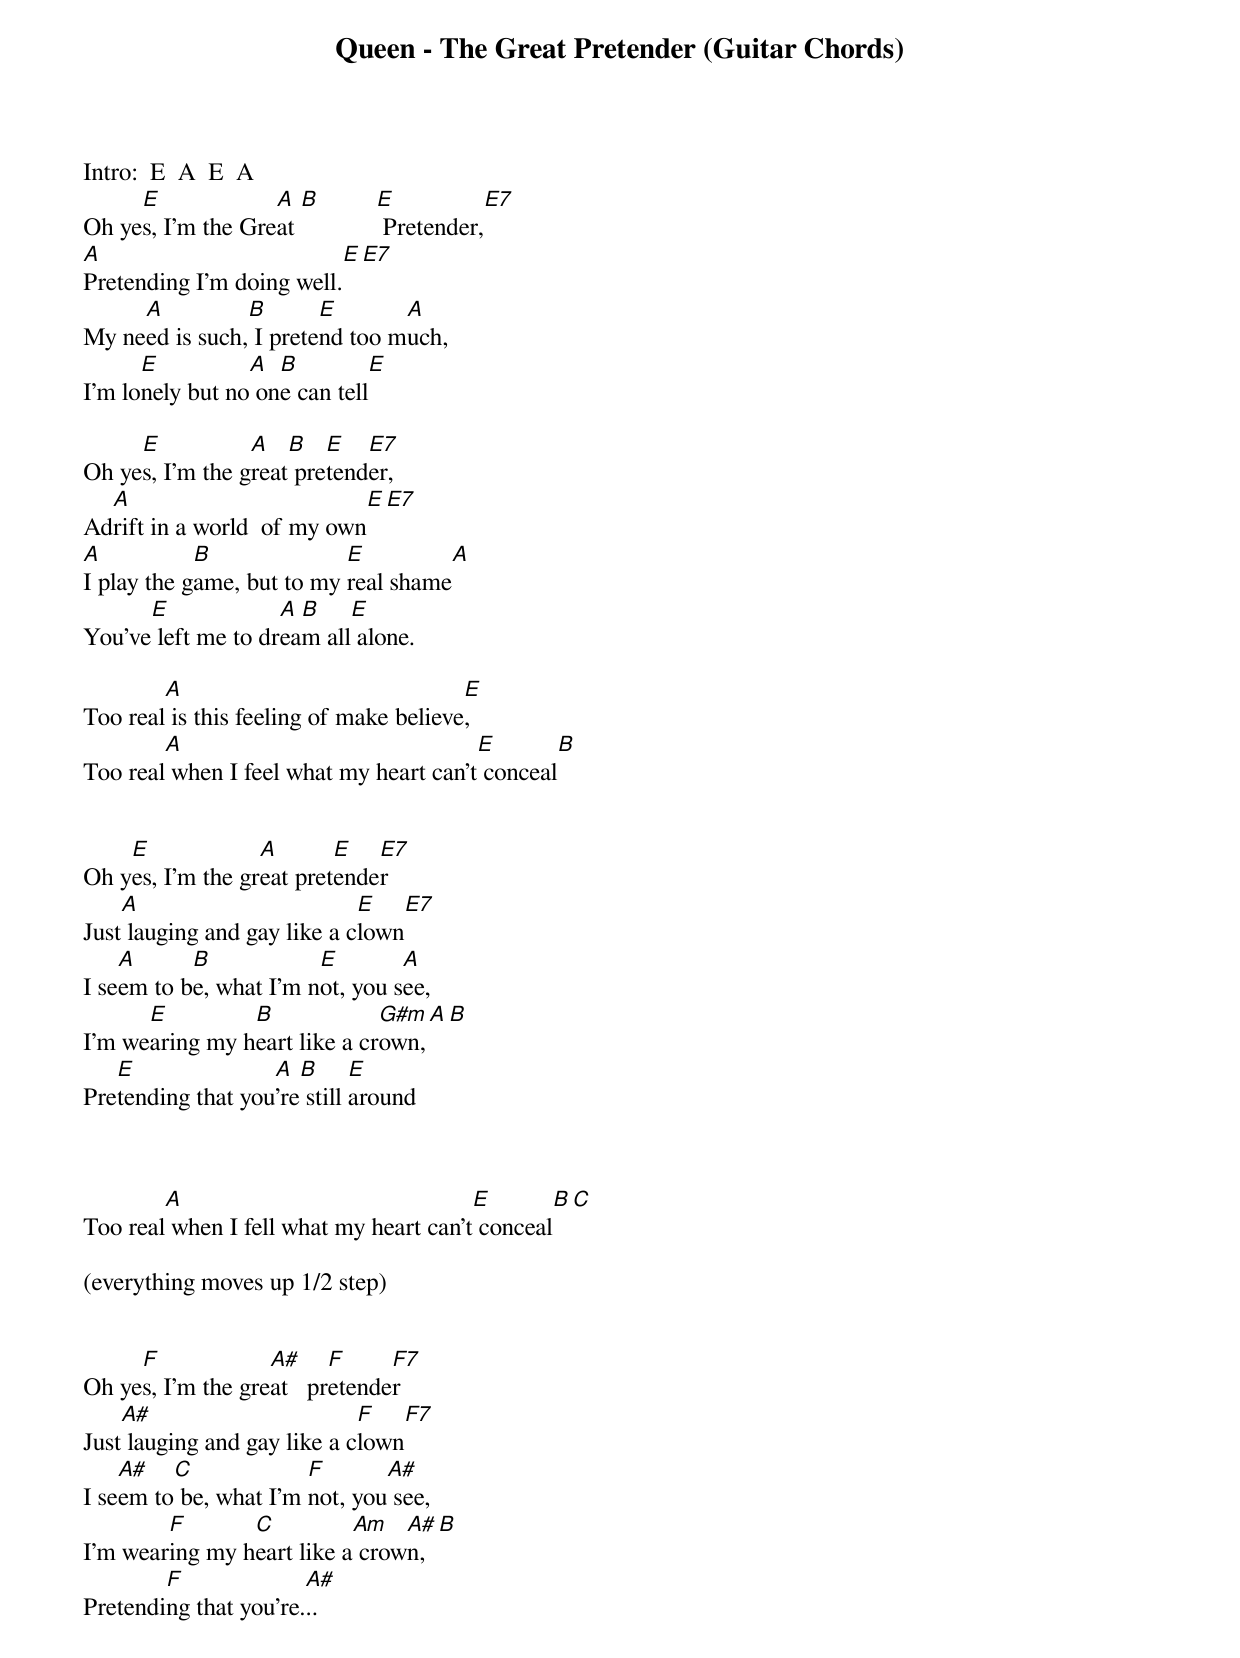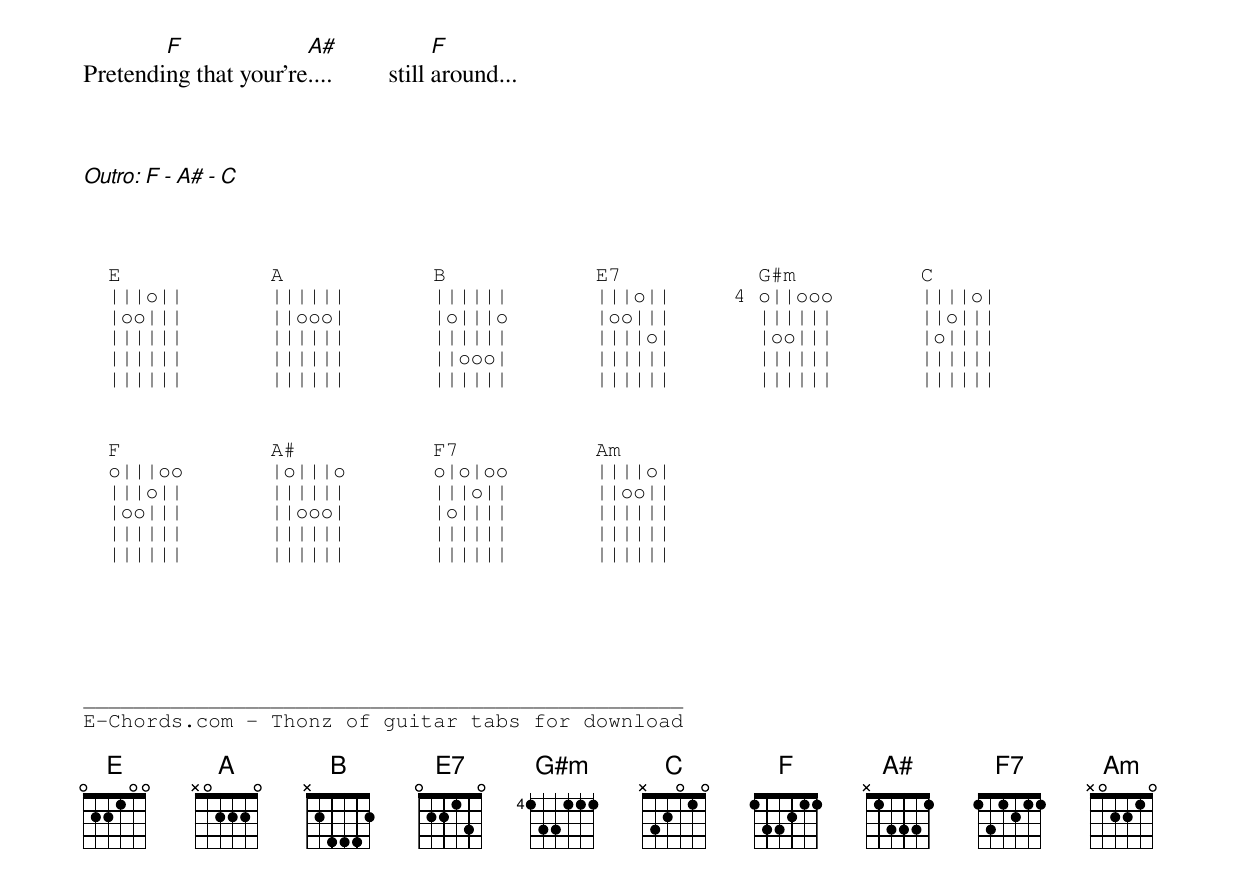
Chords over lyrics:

Queen - The Great Pretender (Guitar Chords)

Intro:  E  A  E  A
     E             A  B        E           E7
Oh yes, I'm the Great           Pretender,
A                         E       E7
Pretending I'm doing well.
     A          B       E       A
My need is such, I pretend too much,
      E          A  B           E
I'm lonely but no one can tell

     E           A   B   E   E7
Oh yes, I'm the great pretender,
  A                             E       E7
Adrift in a world  of my own
A           B              E            A
I play the game, but to my real shame
      E             A B    E
You've left me to dream all alone.

        A                               E
Too real is this feeling of make believe,
        A                               E               B
Too real when I feel what my heart can't conceal


    E             A       E   E7
Oh yes, I'm the great pretender
    A                        E       E7
Just lauging and gay like a clown
    A      B            E        A
I seem to be, what I'm not, you see,
      E         B             G#m   A   B
I'm wearing my heart like a crown,
   E               A  B      E
Pretending that you're still around



        A                               E               B    C
Too real when I fell what my heart can't conceal

(everything moves up 1/2 step)


     F             A#     F     F7
Oh yes, I'm the great   pretender
    A#                       F   F7
Just lauging and gay like a clown
    A#   C             F       A#
I seem to be, what I'm not, you see,
        F       C          Am   A#   B
I'm wearing my heart like a crown,
        F              A#
Pretending that you're...
        F              A#                 F
Pretending that your're....         still around...



Outro: F - A# - C



  E            A            B            E7           G#m          C
  |||o||       ||||||       ||||||       |||o||     4 o||ooo       ||||o|
  |oo|||       ||ooo|       |o|||o       |oo|||       ||||||       ||o|||
  ||||||       ||||||       ||||||       ||||o|       |oo|||       |o||||
  ||||||       ||||||       ||ooo|       ||||||       ||||||       ||||||
  ||||||       ||||||       ||||||       ||||||       ||||||       ||||||


  F            A#           F7           Am
  o|||oo       |o|||o       o|o|oo       ||||o|
  |||o||       ||||||       |||o||       ||oo||
  |oo|||       ||ooo|       |o||||       ||||||
  ||||||       ||||||       ||||||       ||||||
  ||||||       ||||||       ||||||       ||||||





________________________________________________
E-Chords.com - Thonz of guitar tabs for download
